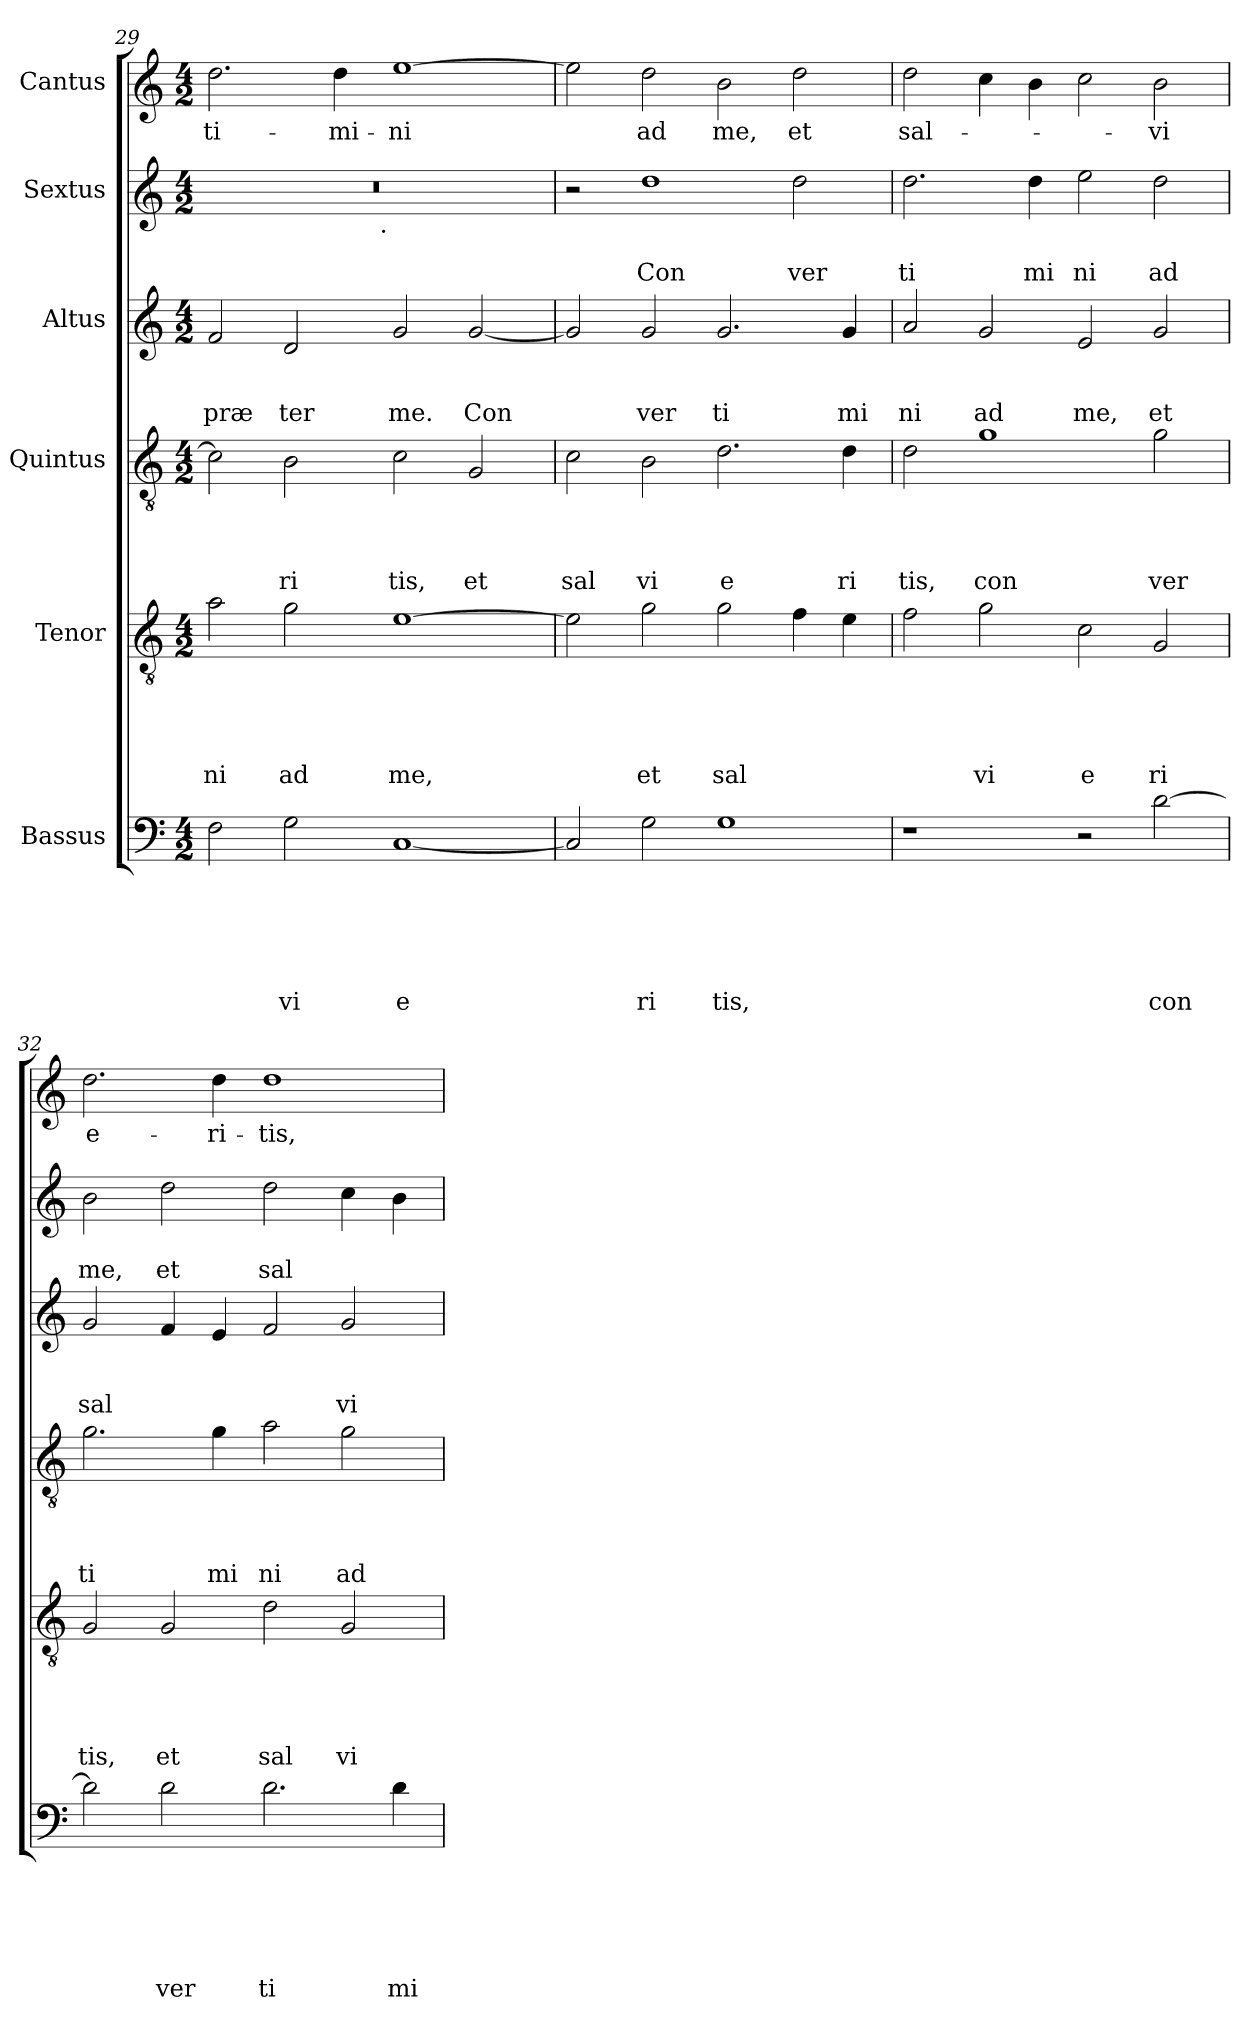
**kern	**text	**text	**text	**text	**text	**text	**kern	**text	**text	**text	**text	**text	**kern	**text	**text	**text	**text	**kern	**text	**text	**text	**kern	**text	**text	**kern	**text
*part6	*part6	*part6	*part6	*part6	*part6	*part6	*part5	*part5	*part5	*part5	*part5	*part5	*part4	*part4	*part4	*part4	*part4	*part3	*part3	*part3	*part3	*part2	*part2	*part2	*part1	*part1
*staff6	*staff6	*staff6	*staff6	*staff6	*staff6	*staff6	*staff5	*staff5	*staff5	*staff5	*staff5	*staff5	*staff4	*staff4	*staff4	*staff4	*staff4	*staff3	*staff3	*staff3	*staff3	*staff2	*staff2	*staff2	*staff1	*staff1
*I"Bassus	*	*	*	*	*	*	*I"Tenor	*	*	*	*	*	*I"Quintus	*	*	*	*	*I"Altus	*	*	*	*I"Sextus	*	*	*I"Cantus	*
*clefF4	*	*	*	*	*	*	*clefGv2	*	*	*	*	*	*clefGv2	*	*	*	*	*clefG2	*	*	*	*clefG2	*	*	*clefG2	*
*k[]	*	*	*	*	*	*	*k[]	*	*	*	*	*	*k[]	*	*	*	*	*k[]	*	*	*	*k[]	*	*	*k[]	*
*C:	*	*	*	*	*	*	*C:	*	*	*	*	*	*C:	*	*	*	*	*C:	*	*	*	*C:	*	*	*C:	*
*M4/2	*	*	*	*	*	*	*M4/2	*	*	*	*	*	*M4/2	*	*	*	*	*M4/2	*	*	*	*M4/2	*	*	*M4/2	*
=29	=29	=29	=29	=29	=29	=29	=29	=29	=29	=29	=29	=29	=29	=29	=29	=29	=29	=29	=29	=29	=29	=29	=29	=29	=29	=29
!	!	!	!	!	!	!	!	!	!	!	!	!LO:LY:b	!	!	!	!	!	!	!	!	!LO:LY:b	!	!	!	!	!LO:LY:b
*	*	*	*	*	*	*	*	*	*	*	*	*	*	*	*	*	*	*	*	*	*	*^	*	*	*	*
2F\	.	.	.	.	.	.	2a\	.	.	.	.	ni	2c\]	.	.	.	.	2f/	.	.	præ	0r	2ryy	.	.	2.dd\	-ti-
!	!	!	!	!	!	!LO:LY:b	!	!	!	!	!	!LO:LY:b	!	!	!	!	!LO:LY:b	!	!	!	!LO:LY:b	!	!	!	!	!	!
2G\	.	.	.	.	.	vi	2g\	.	.	.	.	ad	2B\	.	.	.	ri	2d/	.	.	ter	.	4...ryy	.	.	.	.
!	!	!	!	!	!	!	!	!	!	!	!	!	!	!	!	!	!	!	!	!	!	!	!	!	!	!	!LO:LY:b
.	.	.	.	.	.	.	.	.	.	.	.	.	.	.	.	.	.	.	.	.	.	.	.	.	.	4dd\	-mi-
!	!	!	!	!	!	!	!	!	!	!	!	!	!	!	!	!	!	!	!	!	!	!	!LO:TX:b:t=.	!	!	!	!
.	.	.	.	.	.	.	.	.	.	.	.	.	.	.	.	.	.	.	.	.	.	.	1ryy	.	.	.	.
!	!	!	!	!	!	!LO:LY:b:rj	!	!	!	!	!	!LO:LY:b	!	!	!	!	!LO:LY:b	!	!	!	!LO:LY:b	!	!	!	!	!	!LO:LY:b
[<1C	.	.	.	.	.	e	[>1e	.	.	.	.	me,	2c\	.	.	.	tis,	2g/	.	.	me.	.	.	.	.	[>1ee	-ni
!	!	!	!	!	!	!	!	!	!	!	!	!	!	!	!	!	!LO:LY:b	!	!	!	!LO:LY:b	!	!	!	!	!	!
.	.	.	.	.	.	.	.	.	.	.	.	.	2G/	.	.	.	et	[<2g/	.	.	Con	.	.	.	.	.	.
.	.	.	.	.	.	.	.	.	.	.	.	.	.	.	.	.	.	.	.	.	.	.	32ryy	.	.	.	.
=30	=30	=30	=30	=30	=30	=30	=30	=30	=30	=30	=30	=30	=30	=30	=30	=30	=30	=30	=30	=30	=30	=30	=30	=30	=30	=30	=30
!	!	!	!	!	!	!	!	!	!	!	!	!	!	!	!	!	!LO:LY:b	!	!	!	!	!	!	!	!	!	!
*	*	*	*	*	*	*	*	*	*	*	*	*	*	*	*	*	*	*	*	*	*	*v	*v	*	*	*	*
2C/]	.	.	.	.	.	.	2e\]	.	.	.	.	.	2c\	.	.	.	sal	2g/]	.	.	.	2r	.	.	2ee\]	.
!	!	!	!	!	!	!LO:LY:b	!	!	!	!	!	!LO:LY:b	!	!	!	!	!LO:LY:b	!	!	!	!LO:LY:b	!	!	!LO:LY:b	!	!LO:LY:b
2G\	.	.	.	.	.	ri	2g\	.	.	.	.	et	2B\	.	.	.	vi	2g/	.	.	ver	1dd	.	Con	2dd\	ad
!	!	!	!	!	!	!LO:LY:b	!	!	!	!	!	!LO:LY:b	!	!	!	!	!LO:LY:b	!	!	!	!LO:LY:b	!	!	!	!	!LO:LY:b
1G	.	.	.	.	.	tis,	2g\	.	.	.	.	sal	2.d\	.	.	.	e	2.g/	.	.	ti	.	.	.	2b\	me,
!	!	!	!	!	!	!	!	!	!	!	!	!	!	!	!	!	!	!	!	!	!	!	!	!LO:LY:b	!	!LO:LY:b
.	.	.	.	.	.	.	4f\	.	.	.	.	.	.	.	.	.	.	.	.	.	.	2dd\	.	ver	2dd\	et
!	!	!	!	!	!	!	!	!	!	!	!	!	!	!	!	!	!LO:LY:b	!	!	!	!LO:LY:b	!	!	!	!	!
.	.	.	.	.	.	.	4e\	.	.	.	.	.	4d\	.	.	.	ri	4g/	.	.	mi	.	.	.	.	.
=31	=31	=31	=31	=31	=31	=31	=31	=31	=31	=31	=31	=31	=31	=31	=31	=31	=31	=31	=31	=31	=31	=31	=31	=31	=31	=31
!	!	!	!	!	!	!	!	!	!	!	!	!	!	!	!	!	!LO:LY:b	!	!	!	!LO:LY:b	!	!	!LO:LY:b	!	!LO:LY:b
1r	.	.	.	.	.	.	2f\	.	.	.	.	.	2d\	.	.	.	tis,	2a/	.	.	ni	2.dd\	.	ti	2dd\	sal-
!	!	!	!	!	!	!	!	!	!	!	!	!LO:LY:b	!	!	!	!	!LO:LY:b	!	!	!	!LO:LY:b	!	!	!	!	!
.	.	.	.	.	.	.	2g\	.	.	.	.	vi	1g	.	.	.	con	2g/	.	.	ad	.	.	.	4cc\	.
!	!	!	!	!	!	!	!	!	!	!	!	!	!	!	!	!	!	!	!	!	!	!	!	!LO:LY:b	!	!
.	.	.	.	.	.	.	.	.	.	.	.	.	.	.	.	.	.	.	.	.	.	4dd\	.	mi	4b\	.
!	!	!	!	!	!	!	!	!	!	!	!	!LO:LY:b	!	!	!	!	!	!	!	!	!LO:LY:b	!	!	!LO:LY:b	!	!
2r	.	.	.	.	.	.	2c\	.	.	.	.	e	.	.	.	.	.	2e/	.	.	me,	2ee\	.	ni	2cc\	.
!	!	!	!	!	!	!LO:LY:b	!	!	!	!	!	!LO:LY:b	!	!	!	!	!LO:LY:b	!	!	!	!LO:LY:b	!	!	!LO:LY:b	!	!LO:LY:b
[>2d\	.	.	.	.	.	con	2G/	.	.	.	.	ri	2g\	.	.	.	ver	2g/	.	.	et	2dd\	.	ad	2b\	-vi
=32	=32	=32	=32	=32	=32	=32	=32	=32	=32	=32	=32	=32	=32	=32	=32	=32	=32	=32	=32	=32	=32	=32	=32	=32	=32	=32
!	!	!	!	!	!	!	!	!	!	!	!	!LO:LY:b	!	!	!	!	!LO:LY:b	!	!	!	!LO:LY:b	!	!	!LO:LY:b	!	!LO:LY:b
2d\]	.	.	.	.	.	.	2G/	.	.	.	.	tis,	2.g\	.	.	.	ti	2g/	.	.	sal	2b\	.	me,	2.dd\	e-
!	!	!	!	!	!	!LO:LY:b	!	!	!	!	!	!LO:LY:b	!	!	!	!	!	!	!	!	!	!	!	!LO:LY:b	!	!
2d\	.	.	.	.	.	ver	2G/	.	.	.	.	et	.	.	.	.	.	4f/	.	.	.	2dd\	.	et	.	.
!	!	!	!	!	!	!	!	!	!	!	!	!	!	!	!	!	!LO:LY:b	!	!	!	!	!	!	!	!	!LO:LY:b
.	.	.	.	.	.	.	.	.	.	.	.	.	4g\	.	.	.	mi	4e/	.	.	.	.	.	.	4dd\	-ri-
!	!	!	!	!	!	!LO:LY:b	!	!	!	!	!	!LO:LY:b	!	!	!	!	!LO:LY:b	!	!	!	!	!	!	!LO:LY:b	!	!LO:LY:b
2.d\	.	.	.	.	.	ti	2d\	.	.	.	.	sal	2a\	.	.	.	ni	2f/	.	.	.	2dd\	.	sal	1dd	-tis,
!	!	!	!	!	!	!	!	!	!	!	!	!LO:LY:b	!	!	!	!	!LO:LY:b	!	!	!	!LO:LY:b	!	!	!	!	!
.	.	.	.	.	.	.	2G/	.	.	.	.	vi	2g\	.	.	.	ad	2g/	.	.	vi	4cc\	.	.	.	.
!	!	!	!	!	!	!LO:LY:b	!	!	!	!	!	!	!	!	!	!	!	!	!	!	!	!	!	!	!	!
4d\	.	.	.	.	.	mi	.	.	.	.	.	.	.	.	.	.	.	.	.	.	.	4b\	.	.	.	.
=	=	=	=	=	=	=	=	=	=	=	=	=	=	=	=	=	=	=	=	=	=	=	=	=	=	=
*-	*-	*-	*-	*-	*-	*-	*-	*-	*-	*-	*-	*-	*-	*-	*-	*-	*-	*-	*-	*-	*-	*-	*-	*-	*-	*-
